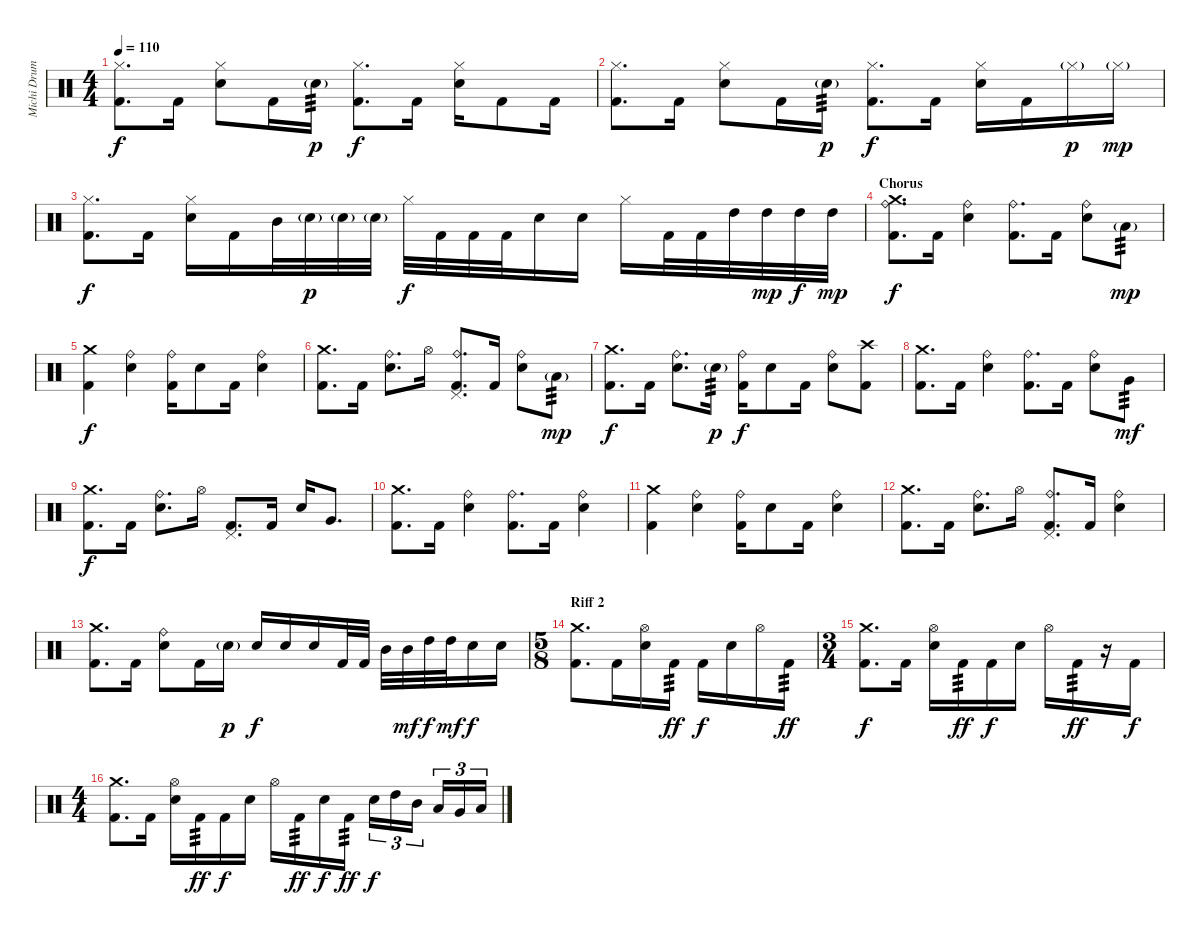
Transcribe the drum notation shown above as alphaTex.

\track ("Michi Drums" "Michi Drum") {instrument percussion}
\staff {score}
\articulation defaults
\ts (4 4)
\tempo 110
\clef neutral
\ks c
("Hi-Hat (closed)" "Kick (hit) 2").8{d dy f} "Kick (hit) 2".16 ("Hi-Hat (closed)" "Electric Snare (hit)").8 "Kick (hit) 2".16 "Electric Snare (hit)"{g}.16{tp 3 dy p} ("Hi-Hat (closed)" "Kick (hit) 2").8{d dy f} "Kick (hit) 2".16 ("Hi-Hat (closed)" "Electric Snare (hit)").16 "Kick (hit) 2".8 "Kick (hit) 2".16 |
("Hi-Hat (closed)" "Kick (hit) 2").8{d} "Kick (hit) 2".16 ("Hi-Hat (closed)" "Electric Snare (hit)").8 "Kick (hit) 2".16 "Electric Snare (hit)"{g}.16{tp 3 dy p} ("Hi-Hat (closed)" "Kick (hit) 2").8{d dy f} "Kick (hit) 2".16 ("Hi-Hat (closed)" "Electric Snare (hit)").16 "Kick (hit) 2".16 "Hi-Hat (closed)"{g}.16{dy p} "Hi-Hat (closed)"{g}.16{dy mp} |
("Hi-Hat (closed)" "Kick (hit) 2").8{d dy f} "Kick (hit) 2".16 ("Hi-Hat (closed)" "Electric Snare (hit)").16 "Kick (hit) 2".16 "Mid Tom (hit)".32 "Electric Snare (hit)"{g}.32{dy p} "Electric Snare (hit)"{g}.32 "Electric Snare (hit)"{g}.32 "Hi-Hat (closed)".32{dy f} "Kick (hit) 2".32 "Kick (hit) 2".32 "Kick (hit) 2".32 "Electric Snare (hit)".16 "Electric Snare (hit)".16 "Hi-Hat (closed)".16 "Kick (hit) 2".32 "Kick (hit) 2".32 "High Tom (hit)".32 "High Tom (hit)".32{dy mp} "High Tom (hit)".32{dy f} "High Tom (hit)".32{dy mp} |
\section ("" "Chorus")
("Ride (bell)" "Crash medium (hit)" "Kick (hit) 2").8{d dy f} "Kick (hit) 2".16 ("Ride (bell)" "Electric Snare (hit)").4 ("Ride (bell)" "Kick (hit) 2").8{d} "Kick (hit) 2".16 ("Ride (bell)" "Electric Snare (hit)").8 "Low Floor Tom (hit)"{g}.8{tp 3 dy mp} |
("Crash medium (hit)" "Kick (hit) 2").4{dy f} ("Ride (bell)" "Electric Snare (hit)").4 ("Ride (bell)" "Kick (hit) 2").16 "Electric Snare (hit)".8 "Kick (hit) 2".16 ("Ride (bell)" "Electric Snare (hit)").4 |
("Crash medium (hit)" "Kick (hit) 2").8{d} "Kick (hit) 2".16 ("Ride (bell)" "Electric Snare (hit)").8{d} "Hi-Hat (open)".16 ("Ride (bell)" "Pedal Hi-Hat (hit)" "Kick (hit) 2").8{d} "Kick (hit) 2".16 ("Ride (bell)" "Electric Snare (hit)").8 "Low Floor Tom (hit)"{g}.8{tp 3 dy mp} |
("Crash medium (hit)" "Kick (hit) 2").8{d dy f} "Kick (hit) 2".16 ("Ride (bell)" "Electric Snare (hit)").8{d} "Electric Snare (hit)"{g}.16{tp 3 dy p} ("Ride (bell)" "Kick (hit) 2").16{dy f} "Electric Snare (hit)".8 "Kick (hit) 2".16 ("Ride (bell)" "Electric Snare (hit)").8 ("Crash high (hit)" "Kick (hit) 2").8 |
("Crash medium (hit)" "Kick (hit) 2").8{d} "Kick (hit) 2".16 ("Ride (bell)" "Electric Snare (hit)").4 ("Ride (bell)" "Kick (hit) 2").8{d} "Kick (hit) 2".16 ("Ride (bell)" "Electric Snare (hit)").8 "Very Low Tom (hit)".8{tp 3 dy mf} |
("Crash medium (hit)" "Kick (hit) 2").8{d dy f} "Kick (hit) 2".16 ("Ride (bell)" "Electric Snare (hit)").8{d} "Hi-Hat (open)".16 ("Pedal Hi-Hat (hit)" "Kick (hit) 2").8{d} "Kick (hit) 2".16 "Electric Snare (hit)".16 "Very Low Tom (hit)".8{d} |
("Crash medium (hit)" "Kick (hit) 2").8{d} "Kick (hit) 2".16 ("Ride (bell)" "Electric Snare (hit)").4 ("Ride (bell)" "Kick (hit) 2").8{d} "Kick (hit) 2".16 ("Ride (bell)" "Electric Snare (hit)").4 |
("Crash medium (hit)" "Kick (hit) 2").4 ("Ride (bell)" "Electric Snare (hit)").4 ("Ride (bell)" "Kick (hit) 2").16 "Electric Snare (hit)".8 "Kick (hit) 2".16 ("Ride (bell)" "Electric Snare (hit)").4 |
("Crash medium (hit)" "Kick (hit) 2").8{d} "Kick (hit) 2".16 ("Ride (bell)" "Electric Snare (hit)").8{d} "Hi-Hat (open)".16 ("Ride (bell)" "Pedal Hi-Hat (hit)" "Kick (hit) 2").8{d} "Kick (hit) 2".16 ("Ride (bell)" "Electric Snare (hit)").4 |
("Crash medium (hit)" "Kick (hit) 2").8{d} "Kick (hit) 2".16 ("Ride (bell)" "Electric Snare (hit)").8 "Kick (hit) 2".16 "Electric Snare (hit)"{g}.16{dy p} "Electric Snare (hit)".16{dy f} "Electric Snare (hit)".16 "Electric Snare (hit)".16 "Kick (hit) 2".32 "Kick (hit) 2".32 "Mid Tom (hit)".32 "Mid Tom (hit)".32{dy mf} "High Tom (hit)".32{dy f} "High Tom (hit)".32{dy mf} "Electric Snare (hit)".16{dy f} "Electric Snare (hit)".16 |
\ts (5 8)
\section ("" "Riff 2")
("Crash medium (hit)" "Kick (hit) 2").8{d} "Kick (hit) 2".16 ("Hi-Hat (open)" "Electric Snare (hit)").16 "Kick (hit) 2".16{tp 3 dy ff} "Kick (hit) 2".16{dy f} "Electric Snare (hit)".16 "Hi-Hat (open)".16 "Kick (hit) 2".16{tp 3 dy ff} |
\ts (3 4)
("Crash medium (hit)" "Kick (hit) 2").8{d dy f} "Kick (hit) 2".16 ("Hi-Hat (open)" "Electric Snare (hit)").16 "Kick (hit) 2".16{tp 3 dy ff} "Kick (hit) 2".16{dy f} "Electric Snare (hit)".16 "Hi-Hat (open)".16 "Kick (hit) 2".16{tp 3 dy ff} r.16 "Kick (hit) 2".16{dy f} |
\ts (4 4)
("Crash medium (hit)" "Kick (hit) 2").8{d} "Kick (hit) 2".16 ("Hi-Hat (open)" "Electric Snare (hit)").16 "Kick (hit) 2".16{tp 3 dy ff} "Kick (hit) 2".16{dy f} "Electric Snare (hit)".16 "Hi-Hat (open)".16 "Kick (hit) 2".16{tp 3 dy ff} "Electric Snare (hit)".16{dy f} "Kick (hit) 2".16{tp 3 dy ff} "Electric Snare (hit)".16{tu (3 2) dy f} "High Tom (hit)".16{tu (3 2)} "Mid Tom (hit)".16{tu (3 2)} "Low Tom (hit)".16{tu (3 2)} "Very Low Tom (hit)".16{tu (3 2)} "Low Floor Tom (hit)".16{tu (3 2)}
